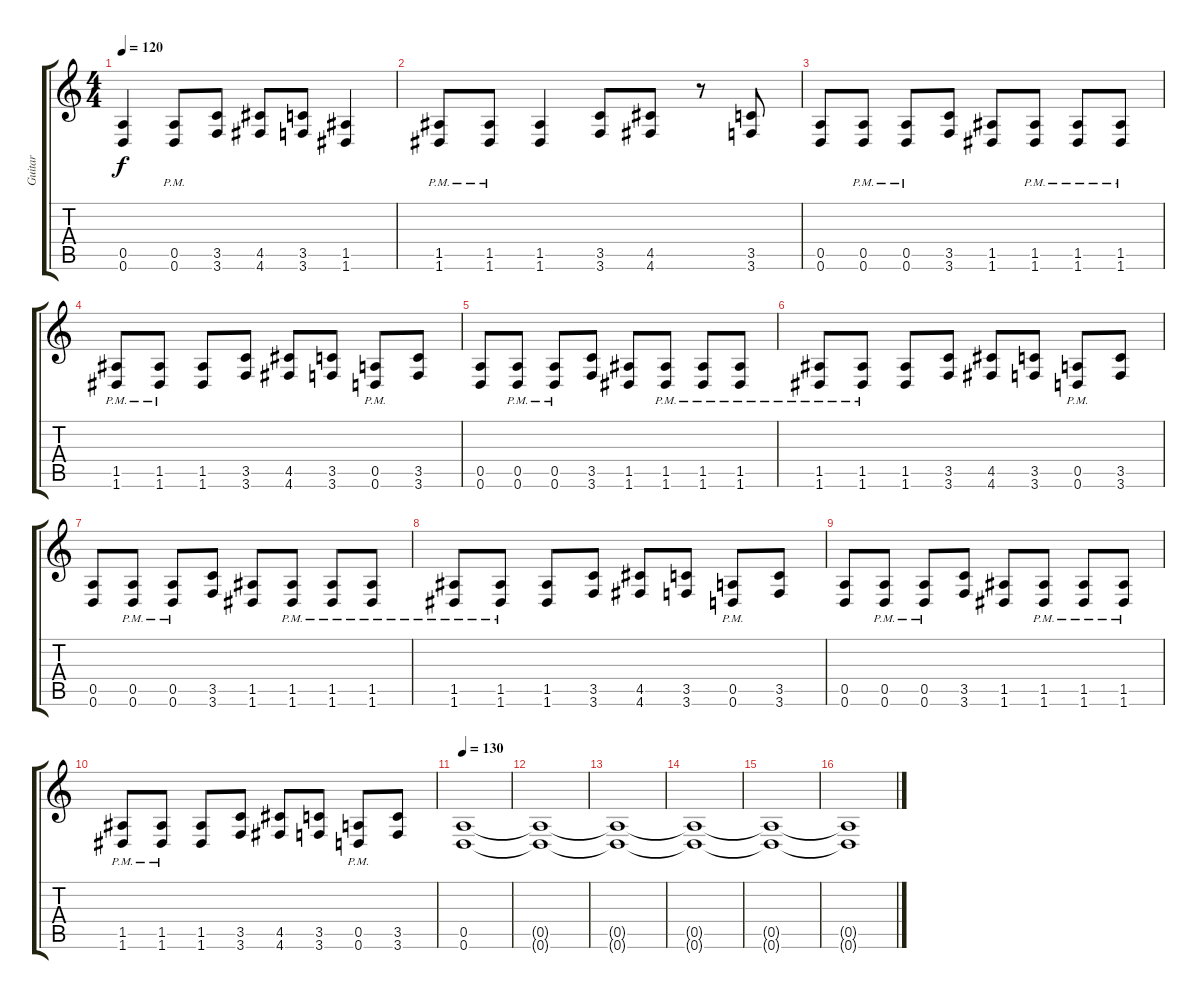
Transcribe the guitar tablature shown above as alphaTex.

\track ("Guitar" "Guitar") {instrument distortionguitar}
\staff {score tabs}
\tuning (E4 B3 G3 D3 A2 D2) {hide}
\ts (4 4)
\tempo 120
\clef g2
\ks c
(0.5 0.6).4{dy f} (0.5{pm} 0.6{pm}).8 (3.5 3.6).8 (4.5 4.6).8 (3.5 3.6).8 (1.5 1.6).4 |
(1.5{pm} 1.6{pm}).8 (1.5{pm} 1.6{pm}).8 (1.5 1.6).4 (3.5 3.6).8 (4.5 4.6).8 r.8 (3.5 3.6).8 |
(0.5 0.6).8 (0.5{pm} 0.6{pm}).8 (0.5{pm} 0.6{pm}).8 (3.5 3.6).8 (1.5 1.6).8 (1.5{pm} 1.6{pm}).8 (1.5{pm} 1.6{pm}).8 (1.5{pm} 1.6{pm}).8 |
(1.5{pm} 1.6{pm}).8 (1.5{pm} 1.6{pm}).8 (1.5 1.6).8 (3.5 3.6).8 (4.5 4.6).8 (3.5 3.6).8 (0.5{pm} 0.6{pm}).8 (3.5 3.6).8 |
(0.5 0.6).8 (0.5{pm} 0.6{pm}).8 (0.5{pm} 0.6{pm}).8 (3.5 3.6).8 (1.5 1.6).8 (1.5{pm} 1.6{pm}).8 (1.5{pm} 1.6{pm}).8 (1.5{pm} 1.6{pm}).8 |
(1.5{pm} 1.6{pm}).8 (1.5{pm} 1.6{pm}).8 (1.5 1.6).8 (3.5 3.6).8 (4.5 4.6).8 (3.5 3.6).8 (0.5{pm} 0.6{pm}).8 (3.5 3.6).8 |
(0.5 0.6).8 (0.5{pm} 0.6{pm}).8 (0.5{pm} 0.6{pm}).8 (3.5 3.6).8 (1.5 1.6).8 (1.5{pm} 1.6{pm}).8 (1.5{pm} 1.6{pm}).8 (1.5{pm} 1.6{pm}).8 |
(1.5{pm} 1.6{pm}).8 (1.5{pm} 1.6{pm}).8 (1.5 1.6).8 (3.5 3.6).8 (4.5 4.6).8 (3.5 3.6).8 (0.5{pm} 0.6{pm}).8 (3.5 3.6).8 |
(0.5 0.6).8 (0.5{pm} 0.6{pm}).8 (0.5{pm} 0.6{pm}).8 (3.5 3.6).8 (1.5 1.6).8 (1.5{pm} 1.6{pm}).8 (1.5{pm} 1.6{pm}).8 (1.5{pm} 1.6{pm}).8 |
(1.5{pm} 1.6{pm}).8 (1.5{pm} 1.6{pm}).8 (1.5 1.6).8 (3.5 3.6).8 (4.5 4.6).8 (3.5 3.6).8 (0.5{pm} 0.6{pm}).8 (3.5 3.6).8 |
\tempo 130
(0.5 0.6).1 |
(0.5{t} 0.6{t}).1 |
(0.5{t} 0.6{t}).1 |
(0.5{t} 0.6{t}).1 |
(0.5{t} 0.6{t}).1 |
(0.5{t} 0.6{t}).1
